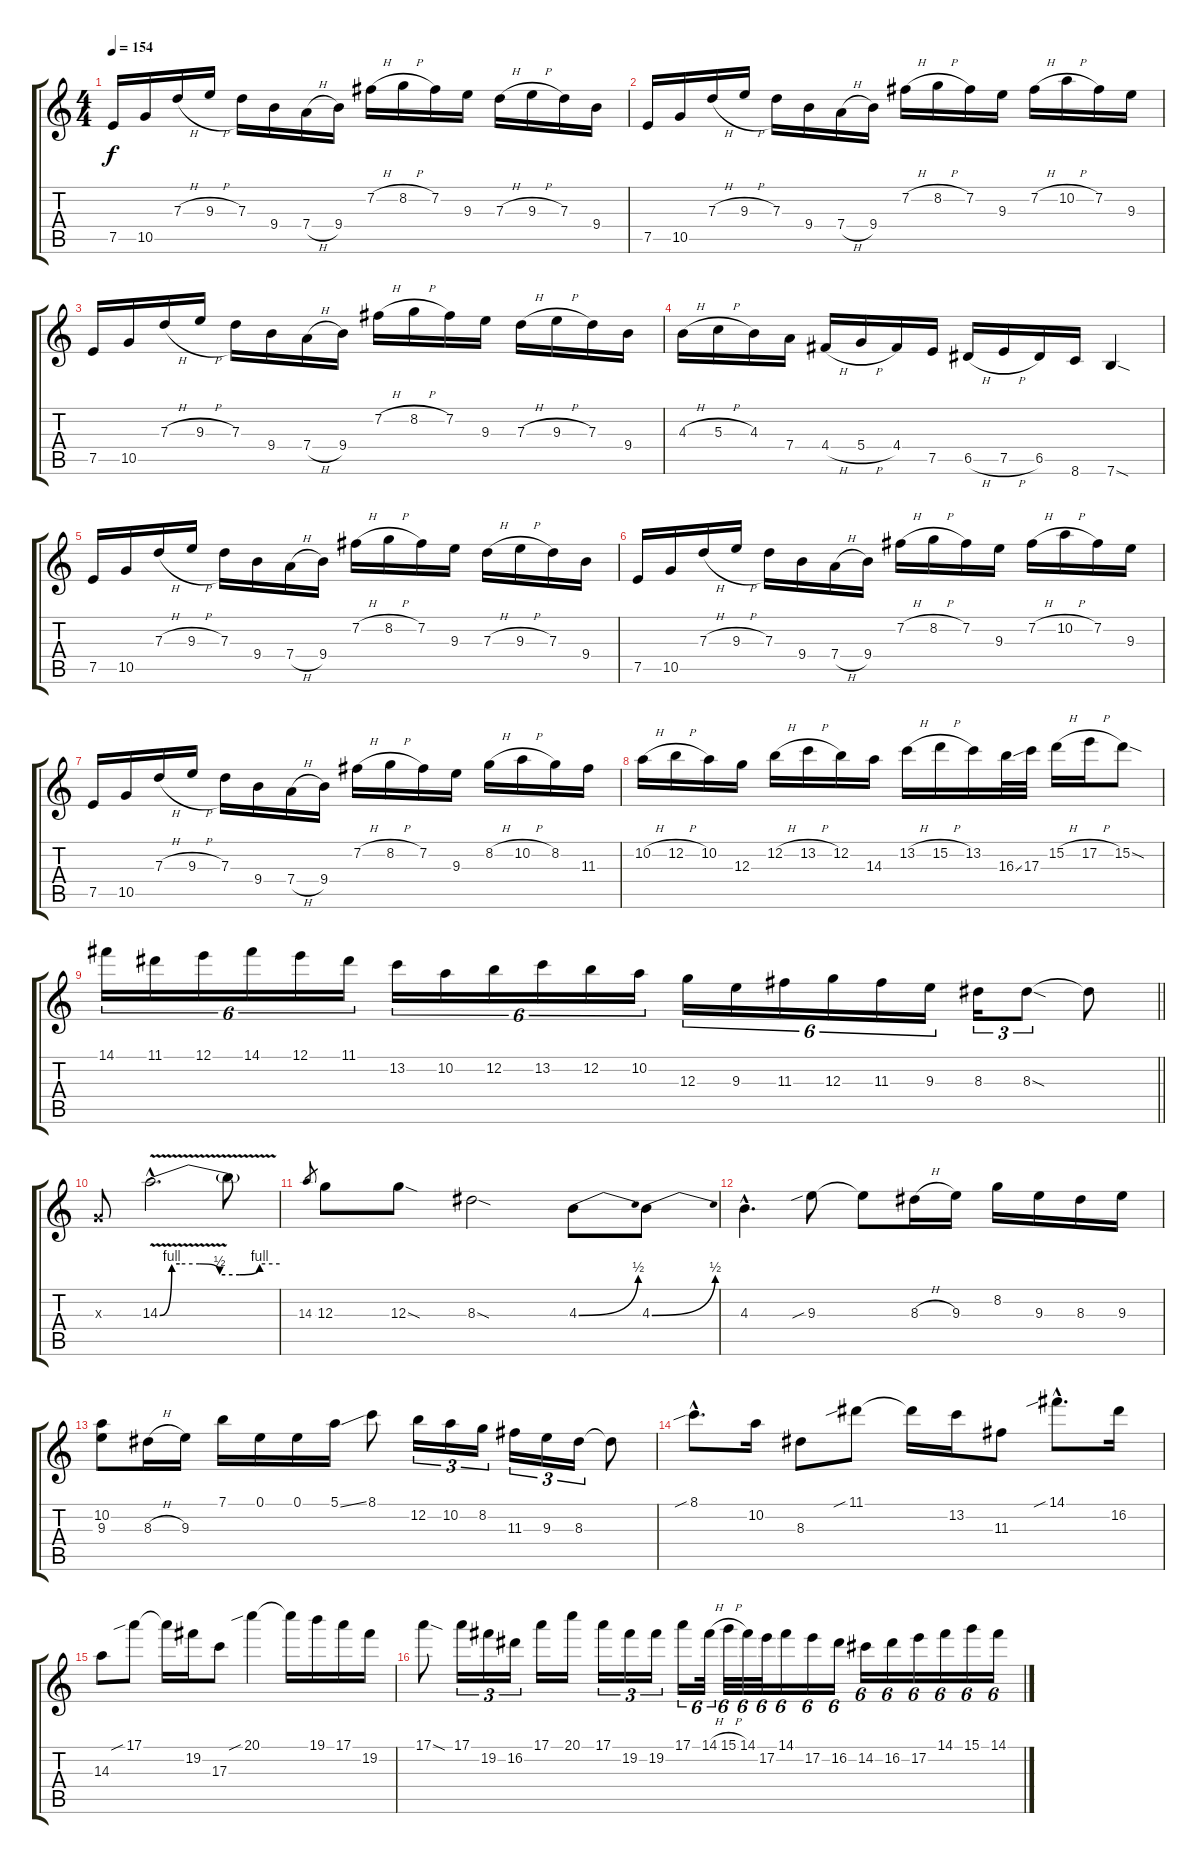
\track "" {instrument distortionguitar}
\staff {score tabs}
\tuning (E4 B3 G3 D3 A2 E2) {hide}
\ts (4 4)
\tempo 154
\clef g2
\ks c
7.5.16{dy f} 10.5.16 7.3{h}.16 9.3{h}.16 7.3.16 9.4.16 7.4{h}.16 9.4.16 7.2{h}.16 8.2{h}.16 7.2.16 9.3.16 7.3{h}.16 9.3{h}.16 7.3.16 9.4.16 |
7.5.16 10.5.16 7.3{h}.16 9.3{h}.16 7.3.16 9.4.16 7.4{h}.16 9.4.16 7.2{h}.16 8.2{h}.16 7.2.16 9.3.16 7.2{h}.16 10.2{h}.16 7.2.16 9.3.16 |
7.5.16 10.5.16 7.3{h}.16 9.3{h}.16 7.3.16 9.4.16 7.4{h}.16 9.4.16 7.2{h}.16 8.2{h}.16 7.2.16 9.3.16 7.3{h}.16 9.3{h}.16 7.3.16 9.4.16 |
4.3{h}.16 5.3{h}.16 4.3.16 7.4.16 4.4{h}.16 5.4{h}.16 4.4.16 7.5.16 6.5{h}.16 7.5{h}.16 6.5.16 8.6.16 7.6{sod}.4 |
7.5.16 10.5.16 7.3{h}.16 9.3{h}.16 7.3.16 9.4.16 7.4{h}.16 9.4.16 7.2{h}.16 8.2{h}.16 7.2.16 9.3.16 7.3{h}.16 9.3{h}.16 7.3.16 9.4.16 |
7.5.16 10.5.16 7.3{h}.16 9.3{h}.16 7.3.16 9.4.16 7.4{h}.16 9.4.16 7.2{h}.16 8.2{h}.16 7.2.16 9.3.16 7.2{h}.16 10.2{h}.16 7.2.16 9.3.16 |
7.5.16 10.5.16 7.3{h}.16 9.3{h}.16 7.3.16 9.4.16 7.4{h}.16 9.4.16 7.2{h}.16 8.2{h}.16 7.2.16 9.3.16 8.2{h}.16 10.2{h}.16 8.2.16 11.3.16 |
10.2{h}.16 12.2{h}.16 10.2.16 12.3.16 12.2{h}.16 13.2{h}.16 12.2.16 14.3.16 13.2{h}.16 15.2{h}.16 13.2.16 16.3{ss}.32 17.3.32 15.2{h}.16 17.2{h}.16 15.2{sod}.8 |
\barLineRight lightlight
14.1.16{tu (6 4)} 11.1.16{tu (6 4)} 12.1.16{tu (6 4)} 14.1.16{tu (6 4)} 12.1.16{tu (6 4)} 11.1.16{tu (6 4)} 13.2.16{tu (6 4)} 10.2.16{tu (6 4)} 12.2.16{tu (6 4)} 13.2.16{tu (6 4)} 12.2.16{tu (6 4)} 10.2.16{tu (6 4)} 12.3.16{tu (6 4)} 9.3.16{tu (6 4)} 11.3.16{tu (6 4)} 12.3.16{tu (6 4)} 11.3.16{tu (6 4)} 9.3.16{tu (6 4)} 8.3.16{tu (3 2)} 8.3{sod}.8{tu (3 2)} 8.3{t}.8 |
0.3{x}.8 14.3{be (custom 0 0 6 4 10 4 20 4 30 2 40 2 50 4 60 4) v hac}.2{d} 14.3{t}.8 |
14.3.8{gr} 12.3.8 12.3{sod}.8 8.3{sod}.2 4.3{be (bend 0 0 60 2)}.8 4.3{be (bend 0 0 60 2)}.8 |
4.3{hac}.4{d} 9.3{sib}.8 9.3{t}.8 8.3{h}.16 9.3.16 8.2.16 9.3.16 8.3.16 9.3.16 |
(10.2 9.3).8 8.3{h}.16 9.3.16 7.1.16 0.1.16 0.1.16 5.1{ss}.16 8.1.8 12.2.16{tu (3 2)} 10.2.16{tu (3 2)} 8.2.16{tu (3 2)} 11.3.16{tu (3 2)} 9.3.16{tu (3 2)} 8.3.16{tu (3 2)} 8.3{t}.8 |
8.1{sib hac}.8{d} 10.2.16 8.3.8 11.1{sib}.8 11.1{t}.16 13.2.16 11.3.8 14.1{sib hac}.8{d} 16.2.16 |
14.3.8 17.1{sib}.8 17.1{t}.16 19.2.16 17.3.8 20.1{sib}.4 20.1{t}.16 19.1.16 17.1.16 19.2.16 |
17.1{sod}.8 17.1.16{tu (3 2)} 19.2.16{tu (3 2)} 16.2.16{tu (3 2)} 17.1.16 20.1.16 17.1.16{tu (3 2)} 19.2.16{tu (3 2)} 19.2.16{tu (3 2)} 17.1.16{tu (6 4)} 14.1{h}.32{tu (6 4)} 15.1{h}.32{tu (6 4)} 14.1.32{tu (6 4)} 17.2.32{tu (6 4)} 14.1.16{tu (6 4)} 17.2.16{tu (6 4)} 16.2.16{tu (6 4)} 14.2.16{tu (6 4)} 16.2.16{tu (6 4)} 17.2.16{tu (6 4)} 14.1.16{tu (6 4)} 15.1.16{tu (6 4)} 14.1.16{tu (6 4)}
